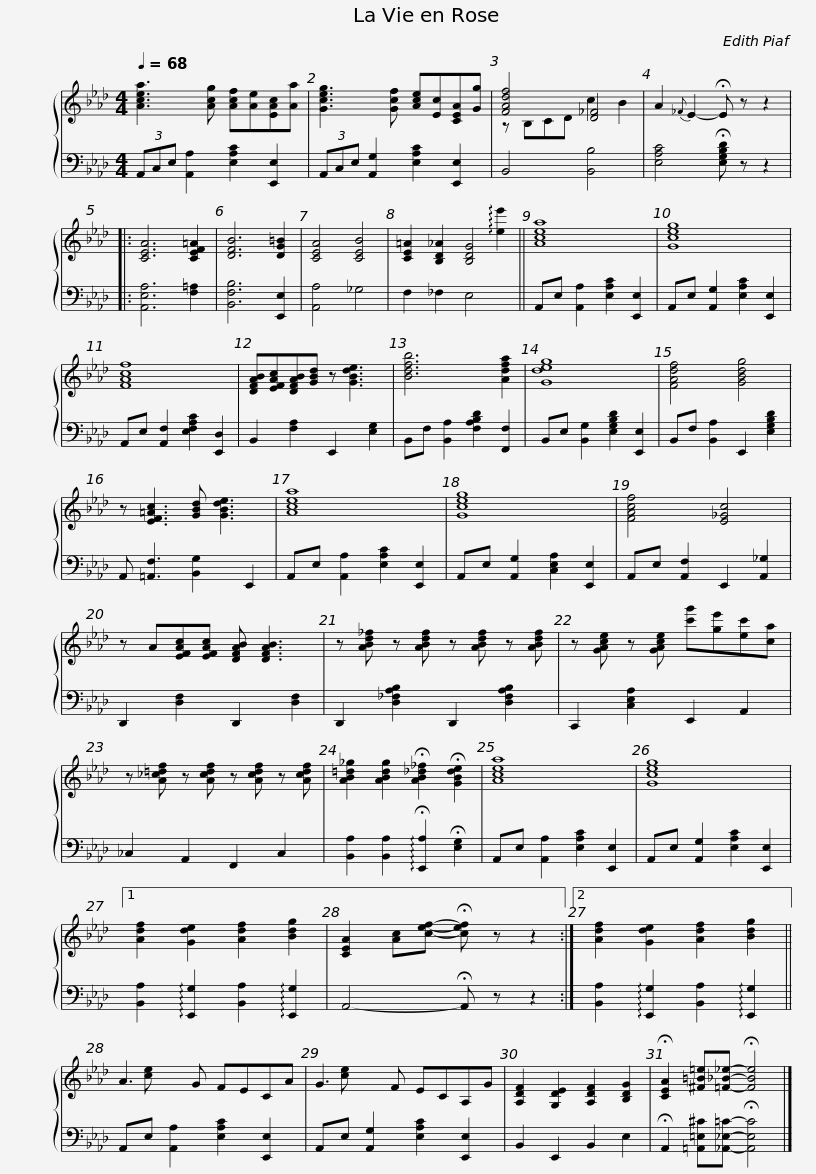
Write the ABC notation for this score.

X:1
%%score { ( 1 3 ) | 2 }
L:1/8
Q:1/4=68
M:4/4
I:linebreak $
K:Ab
V:1 treble
V:3 treble
V:2 bass
V:1
 [Acea]3 [Acg] [Acf][Ae][EAc][Aa] | [Gceg]3 [Gcf] [Ace][Ec][CEA][Gg] |$ [FAdf]4 [D_F]4 | A2{_F} E2- !fermata!E z z2 |: [CEA]6 [CEF=A]2 | %5
 [DFB]6 [DG=B]2 | [CEA]4 [CEB]4 | [CE=A]2 [B,D_A]2 [B,DG]4 ||$ [Acea]8 | [Gceg]8 | %10
 [FAcf]8 | [DFAB][EFAc][DFAB][GBd] z [GBde]3 | [Bdfb]6 [Adfa]2 |$ [Gdeg]8 | [FAdf]4 [GBdg]4 | %15
 z [EF=Ac]3 [GBd] [GBde]3 | [Acea]8 |$ [Gceg]8 | [FAcf]4 [E_Gc]4 | z A[EFAc][EFAc] [DFAB] [DFAB]3 |$ %20
 z [ABd_f] z [ABdf] z [ABdf] z [ABdf] | z [GAce] z [GAce] [c'g'][ge'][ec'][ca] |$ z [A_c=df] z [Acdf] z [Acdf] z [Acdf] | [AB=d_g]2 [ABdg]2 !fermata![AB_d_f]2 !fermata![GBde]2 | [Acea]8 |$ %25
 [Gceg]8 |1 [Adf]2 [Gde]2 [Adf]2 [Bdg]2 | [CEA]2 [Ac][cef]- !fermata![cef] z z2 :|2 [Adf]2 [Gde]2 [Adf]2 [Bdg]2 ||$ A3 G FECA | %30
 G3 F ECA,G | [A,DF]2 [G,DE]2 [A,DF]2 [B,DG]2 |$ !fermata![CEA]2 [^F=B=e][=F_B_e]- !fermata![FBe]4 |] %33
V:2
 (3A,,C,E, [A,,A,]2 [E,A,C]2 [E,,E,]2 | (3A,,C,E, [A,,G,]2 [E,A,C]2 [E,,E,]2 |$ B,,4 [B,,B,]4 | [E,A,C]4 !fermata![E,G,B,D] z z2 |: [A,,E,A,]6 [F,=A,]2 | %5
 [B,,F,B,]6 [E,,E,]2 | [A,,A,]4 _G,4 | F,2 _F,2 E,4 ||$ A,,E, [A,,A,]2 [E,A,C]2 [E,,E,]2 | A,,E, [A,,G,]2 [E,A,C]2 [E,,E,]2 | %10
 A,,E, [A,,F,]2 [E,F,A,C]2 [E,,D,]2 | B,,2 [F,A,]2 E,,2 [E,G,]2 | B,,F, [B,,A,]2 [F,A,B,D]2 [F,,F,]2 |$ B,,E, [B,,G,]2 [E,G,B,D]2 [E,,E,]2 | B,,F, [B,,A,]2 E,,2 [E,G,B,D]2 | %15
 A,, [=A,,F,]3 [B,,G,]2 E,,2 | A,,E, [A,,A,]2 [E,A,C]2 [E,,E,]2 |$ A,,E, [A,,G,]2 [C,E,A,]2 [E,,E,]2 | A,,E, [A,,F,]2 E,,2 [A,,_G,]2 | D,,2 [D,F,]2 D,,2 [D,F,]2 |$ %20
 D,,2 [D,_F,A,B,]2 D,,2 [D,F,A,B,]2 | C,,2 [C,E,A,]2 E,,2 A,,2 |$ _C,2 A,,2 F,,2 C,2 | [B,,A,]2 [B,,A,]2 !arpeggio!!fermata![E,,A,]2 !fermata![E,G,]2 | A,,E, [A,,A,]2 [E,A,C]2 [E,,E,]2 |$ %25
 A,,E, [A,,G,]2 [E,A,C]2 [E,,E,]2 |1 [B,,A,]2 !arpeggio![E,,G,]2 [B,,A,]2 !arpeggio![E,,G,]2 | A,,4- !fermata!A,, z z2 :|2 [B,,A,]2 !arpeggio![E,,G,]2 [B,,A,]2 !arpeggio![E,,G,]2 ||$ A,,E, [A,,A,]2 [E,A,C]2 [E,,E,]2 | %30
 A,,E, [A,,G,]2 [E,A,C]2 [E,,E,]2 | B,,2 E,,2 B,,2 E,2 |$ !fermata!A,,2 [=A,,=E,^C][_A,,_E,=C]- !fermata![A,,E,C]4 |] %33
V:3
 x8 | x8 |$ z B,CD c2 B2 | x8 |: x8 | %5
 x8 | x8 | x6 !arpeggio![ee']2 ||$ x8 | x8 | %10
 x8 | x8 | x8 |$ x8 | x8 | %15
 x8 | x8 |$ x8 | x8 | x8 |$ %20
 x8 | x8 |$ x8 | x8 | x8 |$ %25
 x8 |1 x8 | x8 :|2 x8 ||$ x [ce] x2 x4 | %30
 x [ce] x2 x4 | x8 |$ x8 |] %33
